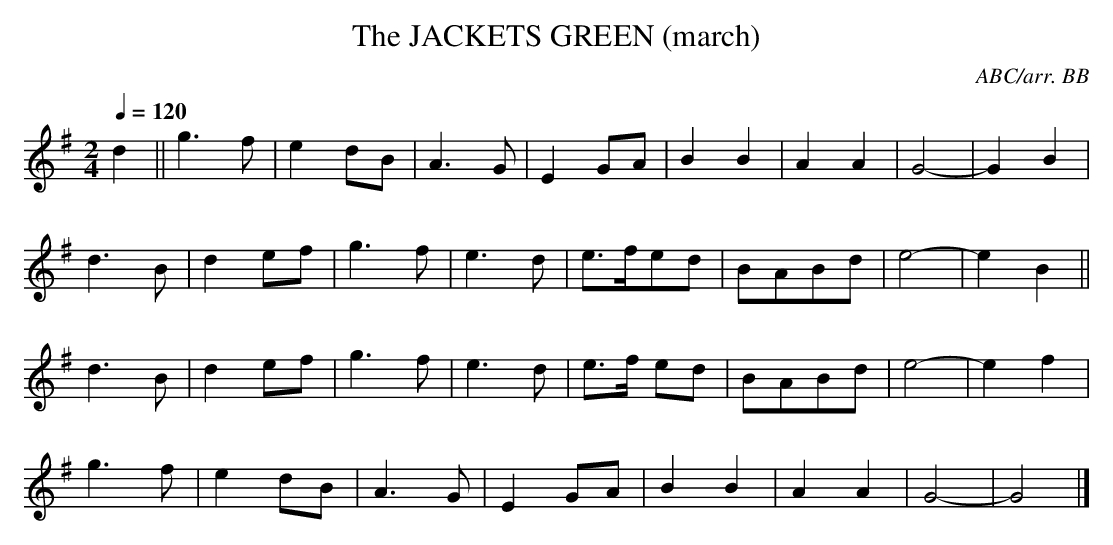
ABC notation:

X:1
T:JACKETS GREEN (march), The
C:ABC/arr. BB
Q:1/4=120
L:1/8
M:2/4
K:G
d2||g3f|e2dB|A3G|E2GA|B2B2|A2A2|G4-|G2B2|
d3B|d2ef|g3f|e3d|e>fed|BABd|e4-|e2B2||
d3B|d2ef|g3f|e3d|e>f ed|BABd|e4-|e2f2|
g3f|e2dB|A3G|E2GA|B2B2|A2A2|G4-|G4|]
